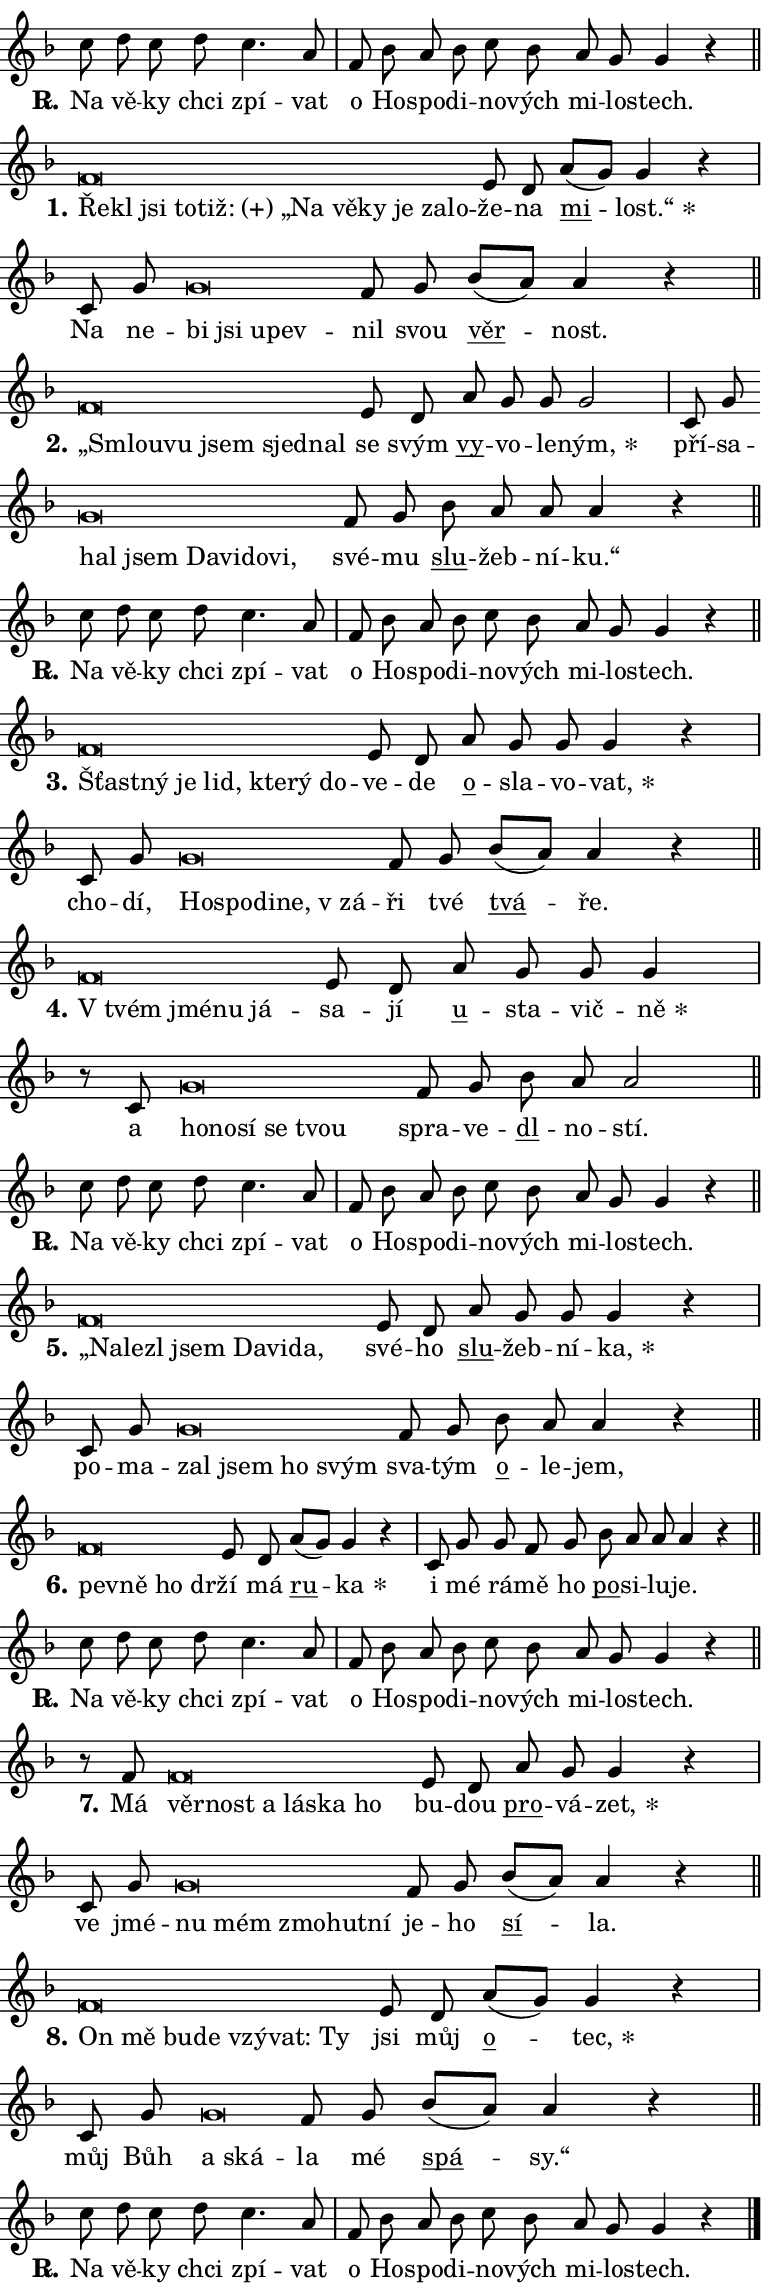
\version "2.24.0"
\header { tagline = "" }
\paper {
  indent = 0\cm
  top-margin = 0\cm
  right-margin = 0.13\cm % to fit lyric hyphens
  bottom-margin = 0\cm
  left-margin = 0\cm
  paper-width = 13\cm
  page-breaking = #ly:one-page-breaking
  system-system-spacing.basic-distance = #11
  score-system-spacing.basic-distance = #11
  ragged-last = ##f
}


%% Author: Thomas Morley
%% https://lists.gnu.org/archive/html/lilypond-user/2020-05/msg00002.html
#(define (line-position grob)
"Returns position of @var[grob} in current system:
   @code{'start}, if at first time-step
   @code{'end}, if at last time-step
   @code{'middle} otherwise
"
  (let* ((col (ly:item-get-column grob))
         (ln (ly:grob-object col 'left-neighbor))
         (rn (ly:grob-object col 'right-neighbor))
         (col-to-check-left (if (ly:grob? ln) ln col))
         (col-to-check-right (if (ly:grob? rn) rn col))
         (break-dir-left
           (and
             (ly:grob-property col-to-check-left 'non-musical #f)
             (ly:item-break-dir col-to-check-left)))
         (break-dir-right
           (and
             (ly:grob-property col-to-check-right 'non-musical #f)
             (ly:item-break-dir col-to-check-right))))
        (cond ((eqv? 1 break-dir-left) 'start)
              ((eqv? -1 break-dir-right) 'end)
              (else 'middle))))

#(define (tranparent-at-line-position vctor)
  (lambda (grob)
  "Relying on @code{line-position} select the relevant enry from @var{vctor}.
Used to determine transparency,"
    (case (line-position grob)
      ((end) (not (vector-ref vctor 0)))
      ((middle) (not (vector-ref vctor 1)))
      ((start) (not (vector-ref vctor 2))))))

noteHeadBreakVisibility =
#(define-music-function (break-visibility)(vector?)
"Makes @code{NoteHead}s transparent relying on @var{break-visibility}"
#{
  \override NoteHead.transparent =
    #(tranparent-at-line-position break-visibility)
#})

#(define delete-ledgers-for-transparent-note-heads
  (lambda (grob)
    "Reads whether a @code{NoteHead} is transparent.
If so this @code{NoteHead} is removed from @code{'note-heads} from
@var{grob}, which is supposed to be @code{LedgerLineSpanner}.
As a result ledgers are not printed for this @code{NoteHead}"
    (let* ((nhds-array (ly:grob-object grob 'note-heads))
           (nhds-list
             (if (ly:grob-array? nhds-array)
                 (ly:grob-array->list nhds-array)
                 '()))
           ;; Relies on the transparent-property being done before
           ;; Staff.LedgerLineSpanner.after-line-breaking is executed.
           ;; This is fragile ...
           (to-keep
             (remove
               (lambda (nhd)
                 (ly:grob-property nhd 'transparent #f))
               nhds-list)))
      ;; TODO find a better method to iterate over grob-arrays, similiar
      ;; to filter/remove etc for lists
      ;; For now rebuilt from scratch
      (set! (ly:grob-object grob 'note-heads)  '())
      (for-each
        (lambda (nhd)
          (ly:pointer-group-interface::add-grob grob 'note-heads nhd))
        to-keep))))

squashNotes = {
  \override NoteHead.X-extent = #'(-0.2 . 0.2)
  \override NoteHead.Y-extent = #'(-0.75 . 0)
  \override NoteHead.stencil =
    #(lambda (grob)
       (let ((pos (ly:grob-property grob 'staff-position)))
         (begin
           (if (< pos -7) (display "ERROR: Lower brevis then expected\n") (display ""))
           (if (<= pos -6) ly:text-interface::print ly:note-head::print))))
}
unSquashNotes = {
  \revert NoteHead.X-extent
  \revert NoteHead.Y-extent
  \revert NoteHead.stencil
}

hideNotes = \noteHeadBreakVisibility #begin-of-line-visible
unHideNotes = \noteHeadBreakVisibility #all-visible

% work-around for resetting accidentals
% https://lilypond.org/doc/v2.23/Documentation/notation/displaying-rhythms#unmetered-music
cadenzaMeasure = {
  \cadenzaOff
  \partial 1024 s1024
  \cadenzaOn
}

#(define-markup-command (accent layout props text) (markup?)
  "Underline accented syllable"
  (interpret-markup layout props
    #{\markup \override #'(offset . 4.3) \underline { #text }#}))

responsum = \markup \concat {
  "R" \hspace #-1.05 \path #0.1 #'((moveto 0 0.07) (lineto 0.9 0.8)) \hspace #0.05 "."
}

spaceSize = #0.6828661417322834 % exact space size for TeX Gyre Schola

\layout {
  \context {
    \Staff
    \remove "Time_signature_engraver"
    \override LedgerLineSpanner.after-line-breaking = #delete-ledgers-for-transparent-note-heads
  }
  \context {
    \Lyrics {
      \override LyricSpace.minimum-distance = \spaceSize
      \override LyricText.font-name = #"TeX Gyre Schola"
      \override LyricText.font-size = 1
      \override StanzaNumber.font-name = #"TeX Gyre Schola Bold"
      \override StanzaNumber.font-size = 1
    }
  }
  \context {
    \Score 
    \override NoteHead.text =
      #(lambda (grob) 
        (let ((pos (ly:grob-property grob 'staff-position)))
          #{\markup {
            \combine
              \halign #-0.55 \raise #(if (= pos -6) 0 0.5) \override #'(thickness . 2) \draw-line #'(3.2 . 0)
              \musicglyph "noteheads.sM1"
          }#}))
  }
}

% magnetic-lyrics.ily
%
%   written by
%     Jean Abou Samra <jean@abou-samra.fr>
%     Werner Lemberg <wl@gnu.org>
%
%   adapted by
%     Jiri Hon <jiri.hon@gmail.com>
%
% Version 2022-Apr-15

% https://www.mail-archive.com/lilypond-user@gnu.org/msg149350.html

#(define (Left_hyphen_pointer_engraver context)
   "Collect syllable-hyphen-syllable occurrences in lyrics and store
them in properties.  This engraver only looks to the left.  For
example, if the lyrics input is @code{foo -- bar}, it does the
following.

@itemize @bullet
@item
Set the @code{text} property of the @code{LyricHyphen} grob between
@q{foo} and @q{bar} to @code{foo}.

@item
Set the @code{left-hyphen} property of the @code{LyricText} grob with
text @q{foo} to the @code{LyricHyphen} grob between @q{foo} and
@q{bar}.
@end itemize

Use this auxiliary engraver in combination with the
@code{lyric-@/text::@/apply-@/magnetic-@/offset!} hook."
   (let ((hyphen #f)
         (text #f))
     (make-engraver
      (acknowledgers
       ((lyric-syllable-interface engraver grob source-engraver)
        (set! text grob)))
      (end-acknowledgers
       ((lyric-hyphen-interface engraver grob source-engraver)
        ;(when (not (grob::has-interface grob 'lyric-space-interface))
          (set! hyphen grob)));)
      ((stop-translation-timestep engraver)
       (when (and text hyphen)
         (ly:grob-set-object! text 'left-hyphen hyphen))
       (set! text #f)
       (set! hyphen #f)))))

#(define (lyric-text::apply-magnetic-offset! grob)
   "If the space between two syllables is less than the value in
property @code{LyricText@/.details@/.squash-threshold}, move the right
syllable to the left so that it gets concatenated with the left
syllable.

Use this function as a hook for
@code{LyricText@/.after-@/line-@/breaking} if the
@code{Left_@/hyphen_@/pointer_@/engraver} is active."
   (let ((hyphen (ly:grob-object grob 'left-hyphen #f)))
     (when hyphen
       (let ((left-text (ly:spanner-bound hyphen LEFT)))
         (when (grob::has-interface left-text 'lyric-syllable-interface)
           (let* ((common (ly:grob-common-refpoint grob left-text X))
                  (this-x-ext (ly:grob-extent grob common X))
                  (left-x-ext
                   (begin
                     ;; Trigger magnetism for left-text.
                     (ly:grob-property left-text 'after-line-breaking)
                     (ly:grob-extent left-text common X)))
                  ;; `delta` is the gap width between two syllables.
                  (delta (- (interval-start this-x-ext)
                            (interval-end left-x-ext)))
                  (details (ly:grob-property grob 'details))
                  (threshold (assoc-get 'squash-threshold details 0.2)))
             (when (< delta threshold)
               (let* (;; We have to manipulate the input text so that
                      ;; ligatures crossing syllable boundaries are not
                      ;; disabled.  For languages based on the Latin
                      ;; script this is essentially a beautification.
                      ;; However, for non-Western scripts it can be a
                      ;; necessity.
                      (lt (ly:grob-property left-text 'text))
                      (rt (ly:grob-property grob 'text))
                      (is-space (grob::has-interface hyphen 'lyric-space-interface))
                      (space (if is-space " " ""))
                      (extra-delta (if is-space spaceSize 0))
                      ;; Append new syllable.
                      (ltrt-space (if (and (string? lt) (string? rt))
                                (string-append lt space rt)
                                (make-concat-markup (list lt space rt))))
                      ;; Right-align `ltrt` to the right side.
                      (ltrt-space-markup (grob-interpret-markup
                               grob
                               (make-translate-markup
                                (cons (interval-length this-x-ext) 0)
                                (make-right-align-markup ltrt-space)))))
                 (begin
                   ;; Don't print `left-text`.
                   (ly:grob-set-property! left-text 'stencil #f)
                   ;; Set text and stencil (which holds all collected
                   ;; syllables so far) and shift it to the left.
                   (ly:grob-set-property! grob 'text ltrt-space)
                   (ly:grob-set-property! grob 'stencil ltrt-space-markup)
                   (ly:grob-translate-axis! grob (- (- delta extra-delta)) X))))))))))


#(define (lyric-hyphen::displace-bounds-first grob)
   ;; Make very sure this callback isn't triggered too early.
   (let ((left (ly:spanner-bound grob LEFT))
         (right (ly:spanner-bound grob RIGHT)))
     (ly:grob-property left 'after-line-breaking)
     (ly:grob-property right 'after-line-breaking)
     (ly:lyric-hyphen::print grob)))

squashThreshold = #0.4

\layout {
  \context {
    \Lyrics
    \consists #Left_hyphen_pointer_engraver
    \override LyricText.after-line-breaking =
      #lyric-text::apply-magnetic-offset!
    \override LyricHyphen.stencil = #lyric-hyphen::displace-bounds-first
    \override LyricText.details.squash-threshold = \squashThreshold
    \override LyricHyphen.minimum-distance = 0
    \override LyricHyphen.minimum-length = \squashThreshold
  }
}

squashText = \override LyricText.details.squash-threshold = 9999
unSquashText = \override LyricText.details.squash-threshold = \squashThreshold

leftText = \override LyricText.self-alignment-X = #LEFT
unLeftText = \revert LyricText.self-alignment-X

starOffset = #(lambda (grob) 
                (let ((x_offset (ly:self-alignment-interface::aligned-on-x-parent grob)))
                  (if (= x_offset 0) 0 (+ x_offset 1.2))))

star = #(define-music-function (syllable)(string?)
"Append star separator at the end of a syllable"
#{
  \once \override LyricText.X-offset = #starOffset
  \lyricmode { \markup {
    #syllable
    \override #'((font-name . "TeX Gyre Schola Bold")) \hspace #0.2 \lower #0.65 \larger "*"
  } }
#})

starAccent = #(define-music-function (syllable)(string?)
"Append star separator at the end of a syllable and make accent"
#{
  \once \override LyricText.X-offset = #starOffset
  \lyricmode { \markup {
    \accent #syllable
    \override #'((font-name . "TeX Gyre Schola Bold")) \hspace #0.2 \lower #0.65 \larger "*"
  } }
#})

breath = #(define-music-function (syllable)(string?)
"Append breathing indicator at the end of a syllable"
#{
  \lyricmode { \markup { #syllable "+" } }
#})

optionalBreath = #(define-music-function (syllable)(string?)
"Append optional breathing indicator at the end of a syllable"
#{
  \lyricmode { \markup { #syllable "(+)" } }
#})


\score {
    <<
        \new Voice = "melody" { \cadenzaOn \key f \major \relative { c''8 d c d c4. a8 \cadenzaMeasure \bar "|" f bes a bes \bar "" c bes \bar "" a g g4 r \cadenzaMeasure \bar "||" \break } }
        \new Lyrics \lyricsto "melody" { \lyricmode { \set stanza = \responsum
Na vě -- ky chci zpí -- vat o Ho -- spo -- di -- no -- vých mi -- lo -- stech. } }
    >>
    \layout {}
}

\score {
    <<
        \new Voice = "melody" { \cadenzaOn \key f \major \relative { \squashNotes f'\breve*1/16 \hideNotes \breve*1/16 \bar "" \breve*1/16 \bar "" \breve*1/16 \bar "" \breve*1/16 \bar "" \breve*1/16 \bar "" \breve*1/16 \bar "" \breve*1/16 \bar "" \breve*1/16 \bar "" \breve*1/16 \breve*1/16 \bar "" \unHideNotes \unSquashNotes e8 d \bar "" a'[( g)] g4 r \cadenzaMeasure \bar "|" c,8 g' \bar "" \squashNotes g\breve*1/16 \hideNotes \breve*1/16 \bar "" \breve*1/16 \breve*1/16 \bar "" \unHideNotes \unSquashNotes f8 g \bar "" bes[( a)] a4 r \cadenzaMeasure \bar "||" \break } }
        \new Lyrics \lyricsto "melody" { \lyricmode { \set stanza = "1."
\leftText Ře -- \squashText kl jsi to -- \optionalBreath tiž: „Na vě -- ky je za -- lo -- \unLeftText \unSquashText že -- na \markup \accent mi -- \star lost.“ Na ne -- \leftText bi \squashText jsi u -- pev -- \unLeftText \unSquashText nil svou \markup \accent věr -- nost. } }
    >>
    \layout {}
}

\score {
    <<
        \new Voice = "melody" { \cadenzaOn \key f \major \relative { \squashNotes f'\breve*1/16 \hideNotes \breve*1/16 \bar "" \breve*1/16 \bar "" \breve*1/16 \breve*1/16 \bar "" \unHideNotes \unSquashNotes e8 d \bar "" a' g g g2 \cadenzaMeasure \bar "|" c,8 g' \bar "" \squashNotes g\breve*1/16 \hideNotes \breve*1/16 \bar "" \breve*1/16 \bar "" \breve*1/16 \bar "" \breve*1/16 \breve*1/16 \bar "" \unHideNotes \unSquashNotes f8 g \bar "" bes a a a4 r \cadenzaMeasure \bar "||" \break } }
        \new Lyrics \lyricsto "melody" { \lyricmode { \set stanza = "2."
\leftText „Smlou -- \squashText vu jsem sjed -- nal \unLeftText \unSquashText se svým \markup \accent vy -- vo -- le -- \star ným, pří -- sa -- \leftText hal \squashText jsem Da -- vi -- do -- vi, \unLeftText \unSquashText své -- mu \markup \accent slu -- žeb -- ní -- ku.“ } }
    >>
    \layout {}
}

\score {
    <<
        \new Voice = "melody" { \cadenzaOn \key f \major \relative { c''8 d c d c4. a8 \cadenzaMeasure \bar "|" f bes a bes \bar "" c bes \bar "" a g g4 r \cadenzaMeasure \bar "||" \break } }
        \new Lyrics \lyricsto "melody" { \lyricmode { \set stanza = \responsum
Na vě -- ky chci zpí -- vat o Ho -- spo -- di -- no -- vých mi -- lo -- stech. } }
    >>
    \layout {}
}

\score {
    <<
        \new Voice = "melody" { \cadenzaOn \key f \major \relative { \squashNotes f'\breve*1/16 \hideNotes \breve*1/16 \bar "" \breve*1/16 \bar "" \breve*1/16 \bar "" \breve*1/16 \bar "" \breve*1/16 \breve*1/16 \bar "" \unHideNotes \unSquashNotes e8 d \bar "" a' g g g4 r \cadenzaMeasure \bar "|" c,8 g' \bar "" \squashNotes g\breve*1/16 \hideNotes \breve*1/16 \bar "" \breve*1/16 \bar "" \breve*1/16 \breve*1/16 \bar "" \unHideNotes \unSquashNotes f8 g \bar "" bes[( a)] a4 r \cadenzaMeasure \bar "||" \break } }
        \new Lyrics \lyricsto "melody" { \lyricmode { \set stanza = "3."
\leftText Šťast -- \squashText ný je lid, kte -- rý do -- \unLeftText \unSquashText ve -- de \markup \accent o -- sla -- vo -- \star vat, cho -- dí, \leftText Ho -- \squashText spo -- di -- ne, "v zá" -- \unLeftText \unSquashText ři tvé \markup \accent tvá -- ře. } }
    >>
    \layout {}
}

\score {
    <<
        \new Voice = "melody" { \cadenzaOn \key f \major \relative { \squashNotes f'\breve*1/16 \hideNotes \breve*1/16 \bar "" \breve*1/16 \breve*1/16 \bar "" \unHideNotes \unSquashNotes e8 d \bar "" a' g g g4 \cadenzaMeasure \bar "|" r8 c,8 \squashNotes g'\breve*1/16 \hideNotes \breve*1/16 \bar "" \breve*1/16 \bar "" \breve*1/16 \breve*1/16 \bar "" \unHideNotes \unSquashNotes f8 g \bar "" bes a a2 \cadenzaMeasure \bar "||" \break } }
        \new Lyrics \lyricsto "melody" { \lyricmode { \set stanza = "4."
\leftText "V tvém" \squashText jmé -- nu já -- \unLeftText \unSquashText sa -- jí \markup \accent u -- sta -- vič -- \star ně a \leftText ho -- \squashText no -- sí se tvou \unLeftText \unSquashText spra -- ve -- \markup \accent dl -- no -- stí. } }
    >>
    \layout {}
}

\score {
    <<
        \new Voice = "melody" { \cadenzaOn \key f \major \relative { c''8 d c d c4. a8 \cadenzaMeasure \bar "|" f bes a bes \bar "" c bes \bar "" a g g4 r \cadenzaMeasure \bar "||" \break } }
        \new Lyrics \lyricsto "melody" { \lyricmode { \set stanza = \responsum
Na vě -- ky chci zpí -- vat o Ho -- spo -- di -- no -- vých mi -- lo -- stech. } }
    >>
    \layout {}
}

\score {
    <<
        \new Voice = "melody" { \cadenzaOn \key f \major \relative { \squashNotes f'\breve*1/16 \hideNotes \breve*1/16 \bar "" \breve*1/16 \bar "" \breve*1/16 \bar "" \breve*1/16 \bar "" \breve*1/16 \breve*1/16 \bar "" \unHideNotes \unSquashNotes e8 d \bar "" a' g g g4 r \cadenzaMeasure \bar "|" c,8 g' \bar "" \squashNotes g\breve*1/16 \hideNotes \breve*1/16 \bar "" \breve*1/16 \breve*1/16 \bar "" \unHideNotes \unSquashNotes f8 g \bar "" bes a a4 r \cadenzaMeasure \bar "||" \break } }
        \new Lyrics \lyricsto "melody" { \lyricmode { \set stanza = "5."
\leftText „Na -- \squashText le -- zl jsem Da -- vi -- da, \unLeftText \unSquashText své -- ho \markup \accent slu -- žeb -- ní -- \star ka, po -- ma -- \leftText zal \squashText jsem ho svým \unLeftText \unSquashText sva -- tým \markup \accent o -- le -- jem, } }
    >>
    \layout {}
}

\score {
    <<
        \new Voice = "melody" { \cadenzaOn \key f \major \relative { \squashNotes f'\breve*1/16 \hideNotes \breve*1/16 \bar "" \breve*1/16 \breve*1/16 \bar "" \unHideNotes \unSquashNotes e8 d \bar "" a'[( g)] g4 r \cadenzaMeasure \bar "|" c,8 g' \bar "" g f8 g \bar "" bes a a a4 r \cadenzaMeasure \bar "||" \break } }
        \new Lyrics \lyricsto "melody" { \lyricmode { \set stanza = "6."
\leftText pev -- \squashText ně ho dr -- \unLeftText \unSquashText ží má \markup \accent ru -- \star ka i mé rá -- mě ho \markup \accent po -- si -- lu -- je. } }
    >>
    \layout {}
}

\score {
    <<
        \new Voice = "melody" { \cadenzaOn \key f \major \relative { c''8 d c d c4. a8 \cadenzaMeasure \bar "|" f bes a bes \bar "" c bes \bar "" a g g4 r \cadenzaMeasure \bar "||" \break } }
        \new Lyrics \lyricsto "melody" { \lyricmode { \set stanza = \responsum
Na vě -- ky chci zpí -- vat o Ho -- spo -- di -- no -- vých mi -- lo -- stech. } }
    >>
    \layout {}
}

\score {
    <<
        \new Voice = "melody" { \cadenzaOn \key f \major \relative { r8 f'8 \squashNotes f\breve*1/16 \hideNotes \breve*1/16 \bar "" \breve*1/16 \bar "" \breve*1/16 \bar "" \breve*1/16 \breve*1/16 \bar "" \unHideNotes \unSquashNotes e8 d \bar "" a' g g4 r \cadenzaMeasure \bar "|" c,8 g' \bar "" \squashNotes g\breve*1/16 \hideNotes \breve*1/16 \bar "" \breve*1/16 \bar "" \breve*1/16 \breve*1/16 \bar "" \unHideNotes \unSquashNotes f8 g \bar "" bes[( a)] a4 r \cadenzaMeasure \bar "||" \break } }
        \new Lyrics \lyricsto "melody" { \lyricmode { \set stanza = "7."
Má \leftText věr -- \squashText nost a lá -- ska ho \unLeftText \unSquashText bu -- dou \markup \accent pro -- vá -- \star zet, ve jmé -- \leftText nu \squashText mém zmo -- hut -- ní \unLeftText \unSquashText je -- ho \markup \accent sí -- la. } }
    >>
    \layout {}
}

\score {
    <<
        \new Voice = "melody" { \cadenzaOn \key f \major \relative { \squashNotes f'\breve*1/16 \hideNotes \breve*1/16 \bar "" \breve*1/16 \bar "" \breve*1/16 \bar "" \breve*1/16 \bar "" \breve*1/16 \breve*1/16 \bar "" \unHideNotes \unSquashNotes e8 d \bar "" a'[( g)] g4 r \cadenzaMeasure \bar "|" c,8 g' \bar "" \squashNotes g\breve*1/16 \hideNotes \breve*1/16 \bar "" \unHideNotes \unSquashNotes f8 g \bar "" bes[( a)] a4 r \cadenzaMeasure \bar "||" \break } }
        \new Lyrics \lyricsto "melody" { \lyricmode { \set stanza = "8."
\leftText On \squashText mě bu -- de vzý -- vat: Ty \unLeftText \unSquashText jsi můj \markup \accent o -- \star tec, můj Bůh \leftText a \squashText ská -- \unLeftText \unSquashText la mé \markup \accent spá -- sy.“ } }
    >>
    \layout {}
}

\score {
    <<
        \new Voice = "melody" { \cadenzaOn \key f \major \relative { c''8 d c d c4. a8 \cadenzaMeasure \bar "|" f bes a bes \bar "" c bes \bar "" a g g4 r \cadenzaMeasure \bar "||" \break } \bar "|." }
        \new Lyrics \lyricsto "melody" { \lyricmode { \set stanza = \responsum
Na vě -- ky chci zpí -- vat o Ho -- spo -- di -- no -- vých mi -- lo -- stech. } }
    >>
    \layout {}
}
